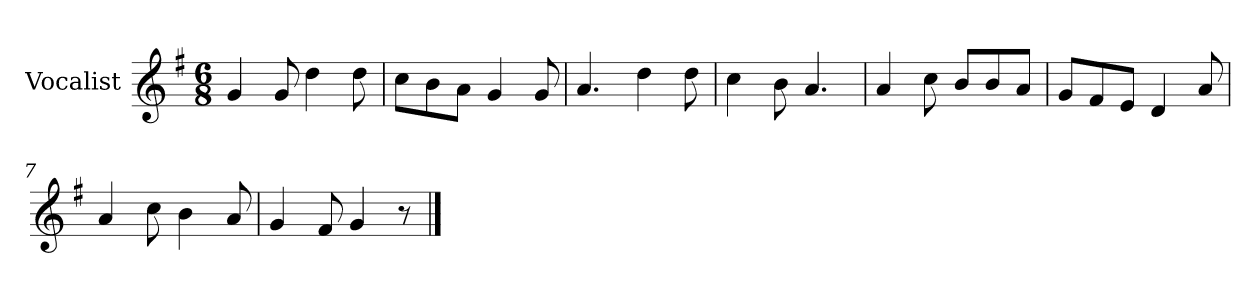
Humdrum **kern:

**kern
*part1
*staff1
*I"Vocalist
*k[f#]
*G:
*M6/8
=1
4g
8g
4dd
8dd
=2
8ccL
8b
8aJ
4g
8g
=3
4.a
4dd
8dd
=4
4cc
8b
4.a
=5
4a
8cc
8bL
8b
8aJ
=6
8gL
8f#
8eJ
4d
8a
=7
4a
8cc
4b
8a
=8
4g
8f#
4g
8r
==
*-
